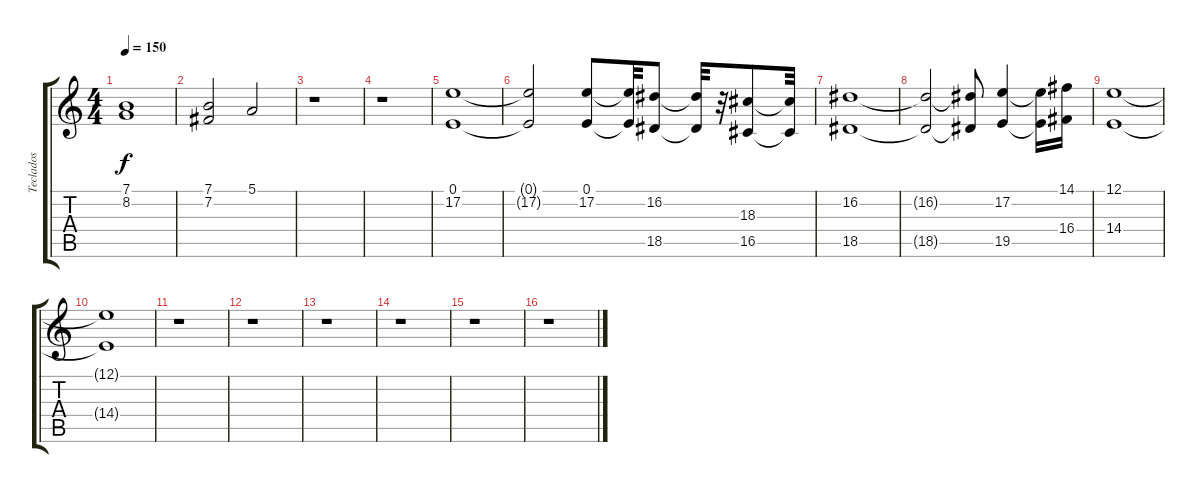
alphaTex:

\track ("Teclados" "Teclados") {instrument stringensemble1}
\staff {score tabs}
\tuning (E4 B3 G3 D3 A2 E2) {hide}
\ts (4 4)
\tempo 150
\clef g2
\ks c
(7.1 8.2).1{dy f} |
(7.1 7.2).2 5.1.2 |
r.1 |
r.1 |
(0.1 17.2).1{instrument flute} |
(0.1{t} 17.2{t}).2 (0.1 17.2).8 (0.1{t} 17.2{t}).32 (16.2 18.5).8 (16.2{t} 18.5{t}).32 r.32 (18.3 16.5).8 (18.3{t} 16.5{t}).32 |
(16.2 18.5).1 |
(16.2{t} 18.5{t}).2 (16.2{t} 18.5{t}).8 (17.2 19.5).4 (17.2{t} 19.5{t}).16 (14.1 16.4).16 |
(12.1 14.4).1 |
(12.1{t} 14.4{t}).1 |
r.1 |
r.1 |
r.1 |
r.1 |
r.1 |
r.1
